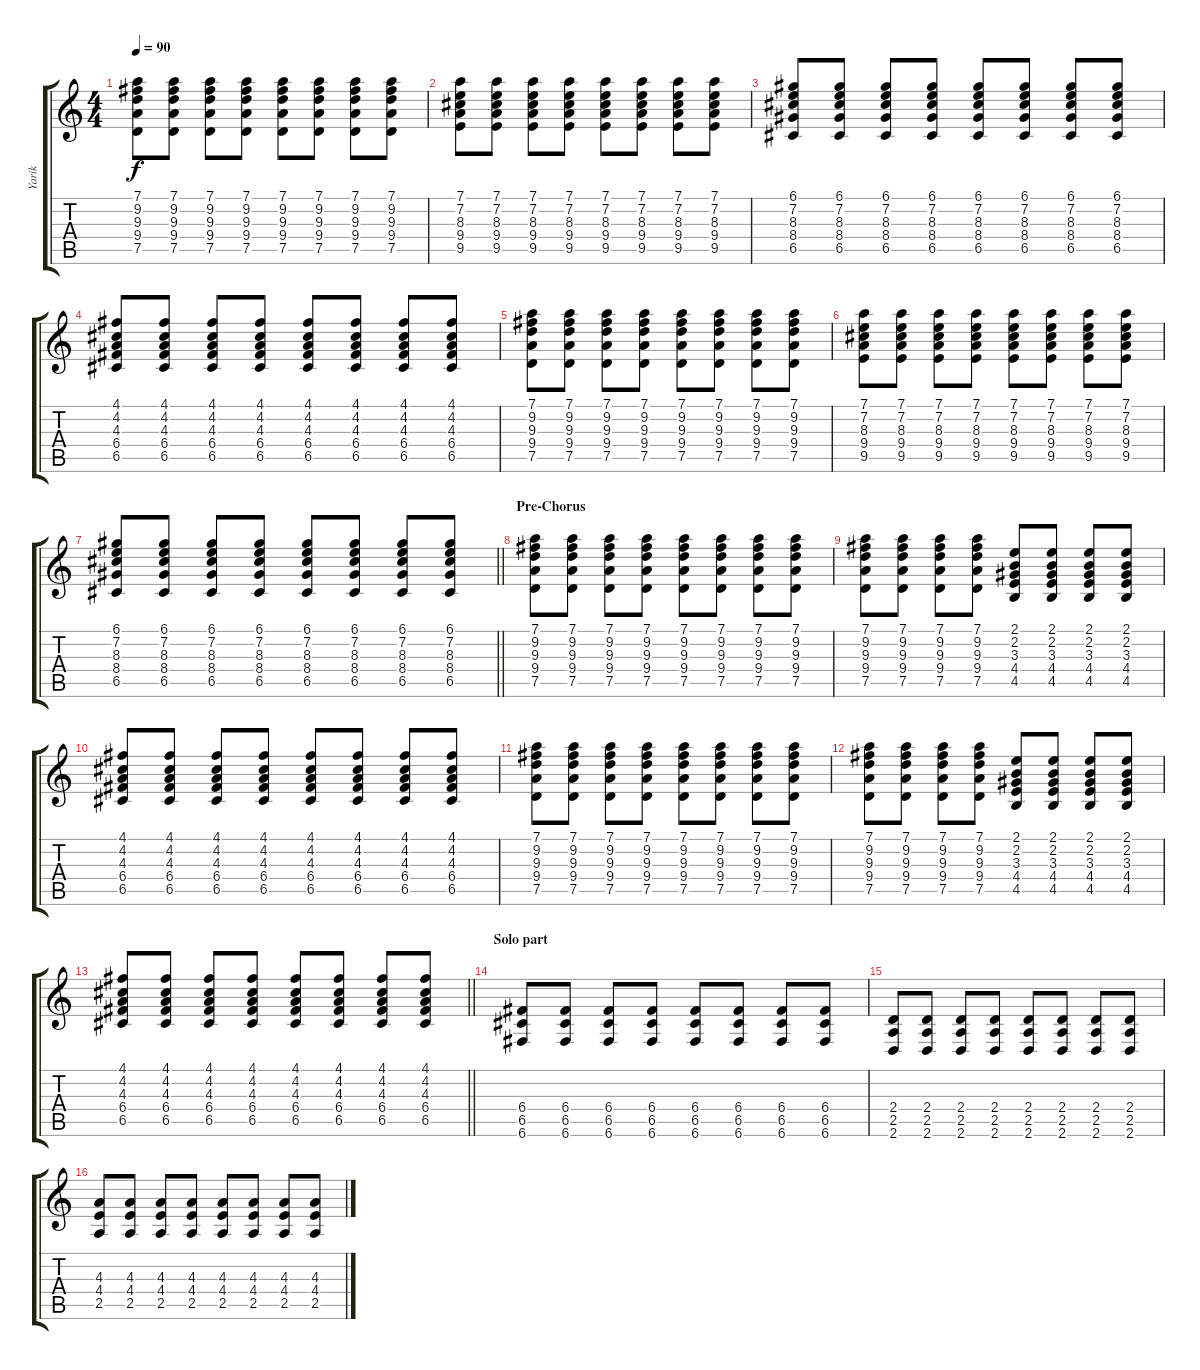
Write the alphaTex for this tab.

\track ("Yarik" "Yarik") {instrument electricguitarclean}
\staff {score tabs}
\tuning (D4 A3 F3 C3 G2 C2) {hide}
\ts (4 4)
\tempo 90
\clef g2
\ks c
(7.1 9.2 9.3 9.4 7.5).8{dy f} (7.1 9.2 9.3 9.4 7.5).8 (7.1 9.2 9.3 9.4 7.5).8 (7.1 9.2 9.3 9.4 7.5).8 (7.1 9.2 9.3 9.4 7.5).8 (7.1 9.2 9.3 9.4 7.5).8 (7.1 9.2 9.3 9.4 7.5).8 (7.1 9.2 9.3 9.4 7.5).8 |
(7.1 7.2 8.3 9.4 9.5).8 (7.1 7.2 8.3 9.4 9.5).8 (7.1 7.2 8.3 9.4 9.5).8 (7.1 7.2 8.3 9.4 9.5).8 (7.1 7.2 8.3 9.4 9.5).8 (7.1 7.2 8.3 9.4 9.5).8 (7.1 7.2 8.3 9.4 9.5).8 (7.1 7.2 8.3 9.4 9.5).8 |
(6.1 7.2 8.3 8.4 6.5).8 (6.1 7.2 8.3 8.4 6.5).8 (6.1 7.2 8.3 8.4 6.5).8 (6.1 7.2 8.3 8.4 6.5).8 (6.1 7.2 8.3 8.4 6.5).8 (6.1 7.2 8.3 8.4 6.5).8 (6.1 7.2 8.3 8.4 6.5).8 (6.1 7.2 8.3 8.4 6.5).8 |
(4.1 4.2 4.3 6.4 6.5).8 (4.1 4.2 4.3 6.4 6.5).8 (4.1 4.2 4.3 6.4 6.5).8 (4.1 4.2 4.3 6.4 6.5).8 (4.1 4.2 4.3 6.4 6.5).8 (4.1 4.2 4.3 6.4 6.5).8 (4.1 4.2 4.3 6.4 6.5).8 (4.1 4.2 4.3 6.4 6.5).8 |
(7.1 9.2 9.3 9.4 7.5).8 (7.1 9.2 9.3 9.4 7.5).8 (7.1 9.2 9.3 9.4 7.5).8 (7.1 9.2 9.3 9.4 7.5).8 (7.1 9.2 9.3 9.4 7.5).8 (7.1 9.2 9.3 9.4 7.5).8 (7.1 9.2 9.3 9.4 7.5).8 (7.1 9.2 9.3 9.4 7.5).8 |
(7.1 7.2 8.3 9.4 9.5).8 (7.1 7.2 8.3 9.4 9.5).8 (7.1 7.2 8.3 9.4 9.5).8 (7.1 7.2 8.3 9.4 9.5).8 (7.1 7.2 8.3 9.4 9.5).8 (7.1 7.2 8.3 9.4 9.5).8 (7.1 7.2 8.3 9.4 9.5).8 (7.1 7.2 8.3 9.4 9.5).8 |
\barLineRight lightlight
(6.1 7.2 8.3 8.4 6.5).8 (6.1 7.2 8.3 8.4 6.5).8 (6.1 7.2 8.3 8.4 6.5).8 (6.1 7.2 8.3 8.4 6.5).8 (6.1 7.2 8.3 8.4 6.5).8 (6.1 7.2 8.3 8.4 6.5).8 (6.1 7.2 8.3 8.4 6.5).8 (6.1 7.2 8.3 8.4 6.5).8 |
\section ("" "Pre-Chorus")
(7.1 9.2 9.3 9.4 7.5).8 (7.1 9.2 9.3 9.4 7.5).8 (7.1 9.2 9.3 9.4 7.5).8 (7.1 9.2 9.3 9.4 7.5).8 (7.1 9.2 9.3 9.4 7.5).8 (7.1 9.2 9.3 9.4 7.5).8 (7.1 9.2 9.3 9.4 7.5).8 (7.1 9.2 9.3 9.4 7.5).8 |
(7.1 9.2 9.3 9.4 7.5).8 (7.1 9.2 9.3 9.4 7.5).8 (7.1 9.2 9.3 9.4 7.5).8 (7.1 9.2 9.3 9.4 7.5).8 (2.1 2.2 3.3 4.4 4.5).8 (2.1 2.2 3.3 4.4 4.5).8 (2.1 2.2 3.3 4.4 4.5).8 (2.1 2.2 3.3 4.4 4.5).8 |
(4.1 4.2 4.3 6.4 6.5).8 (4.1 4.2 4.3 6.4 6.5).8 (4.1 4.2 4.3 6.4 6.5).8 (4.1 4.2 4.3 6.4 6.5).8 (4.1 4.2 4.3 6.4 6.5).8 (4.1 4.2 4.3 6.4 6.5).8 (4.1 4.2 4.3 6.4 6.5).8 (4.1 4.2 4.3 6.4 6.5).8 |
(7.1 9.2 9.3 9.4 7.5).8 (7.1 9.2 9.3 9.4 7.5).8 (7.1 9.2 9.3 9.4 7.5).8 (7.1 9.2 9.3 9.4 7.5).8 (7.1 9.2 9.3 9.4 7.5).8 (7.1 9.2 9.3 9.4 7.5).8 (7.1 9.2 9.3 9.4 7.5).8 (7.1 9.2 9.3 9.4 7.5).8 |
(7.1 9.2 9.3 9.4 7.5).8 (7.1 9.2 9.3 9.4 7.5).8 (7.1 9.2 9.3 9.4 7.5).8 (7.1 9.2 9.3 9.4 7.5).8 (2.1 2.2 3.3 4.4 4.5).8 (2.1 2.2 3.3 4.4 4.5).8 (2.1 2.2 3.3 4.4 4.5).8 (2.1 2.2 3.3 4.4 4.5).8 |
\barLineRight lightlight
(4.1 4.2 4.3 6.4 6.5).8 (4.1 4.2 4.3 6.4 6.5).8 (4.1 4.2 4.3 6.4 6.5).8 (4.1 4.2 4.3 6.4 6.5).8 (4.1 4.2 4.3 6.4 6.5).8 (4.1 4.2 4.3 6.4 6.5).8 (4.1 4.2 4.3 6.4 6.5).8 (4.1 4.2 4.3 6.4 6.5).8 |
\section ("" "Solo part")
(6.4 6.5 6.6).8{instrument overdrivenguitar} (6.4 6.5 6.6).8 (6.4 6.5 6.6).8 (6.4 6.5 6.6).8 (6.4 6.5 6.6).8 (6.4 6.5 6.6).8 (6.4 6.5 6.6).8 (6.4 6.5 6.6).8 |
(2.4 2.5 2.6).8 (2.4 2.5 2.6).8 (2.4 2.5 2.6).8 (2.4 2.5 2.6).8 (2.4 2.5 2.6).8 (2.4 2.5 2.6).8 (2.4 2.5 2.6).8 (2.4 2.5 2.6).8 |
(4.3 4.4 2.5).8 (4.3 4.4 2.5).8 (4.3 4.4 2.5).8 (4.3 4.4 2.5).8 (4.3 4.4 2.5).8 (4.3 4.4 2.5).8 (4.3 4.4 2.5).8 (4.3 4.4 2.5).8
